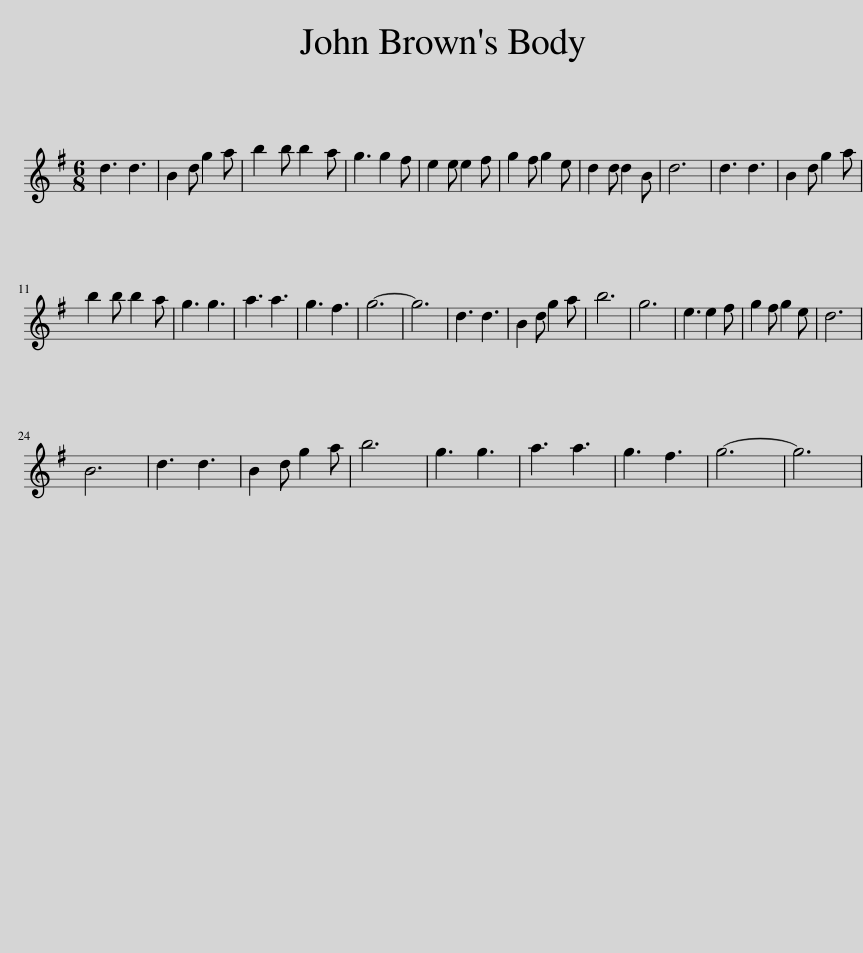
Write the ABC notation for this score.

X:1
L:1/8
M:6/8
I:linebreak $
K:G
V:1 treble
V:1
 d3 d3 | B2 d g2 a | b2 b b2 a | g3 g2 f | e2 e e2 f | %5
 g2 f g2 e | d2 d d2 B | d6 | d3 d3 | B2 d g2 a |$ %10
 b2 b b2 a | g3 g3 | a3 a3 | g3 f3 | g6- | %15
 g6 | d3 d3 | B2 d g2 a | b6 | g6 | %20
 e3 e2 f | g2 f g2 e | d6 |$ B6 | d3 d3 | %25
 B2 d g2 a | b6 | g3 g3 | a3 a3 | g3 f3 | %30
 g6- | g6 | %32
